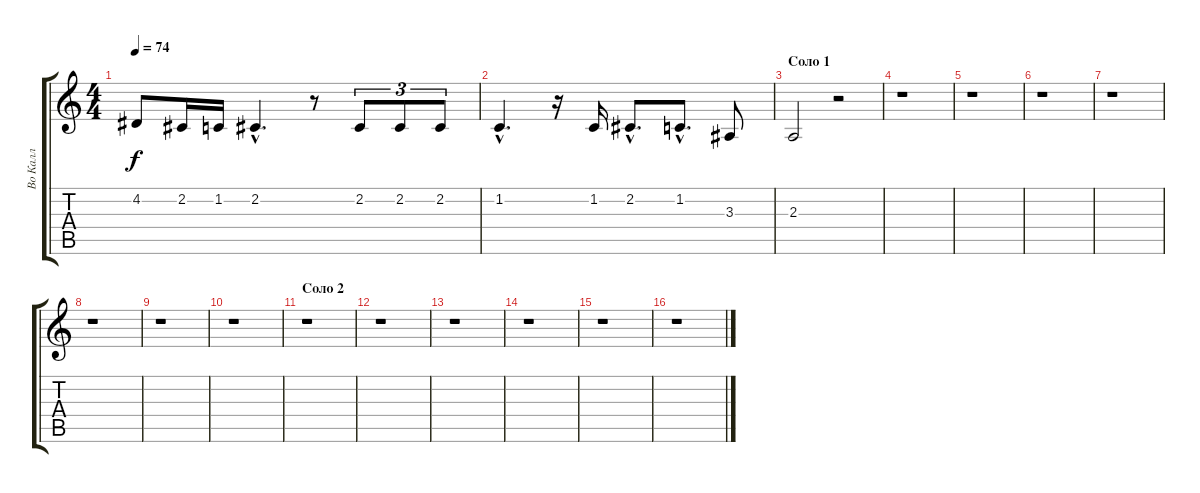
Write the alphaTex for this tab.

\track ("Во Калл" "Во Калл") {instrument lead6voice}
\staff {score tabs}
\tuning (E4 B3 G3 D3 A2 E2) {hide}
\ts (4 4)
\tempo 74
\clef g2
\ks c
4.2.8{dy f} 2.2.16 1.2.16 2.2{hac}.4{d} r.8 2.2.8{tu (3 2)} 2.2.8{tu (3 2)} 2.2.8{tu (3 2)} |
1.2{hac}.4{d} r.16 1.2.16 2.2{hac}.8{d} 1.2{hac}.8{d} 3.3.8 |
\section ("" "Соло 1")
2.3.2 r.2 |
r.1 |
r.1 |
r.1 |
r.1 |
r.1 |
r.1 |
r.1 |
\section ("" "Соло 2")
r.1 |
r.1 |
r.1 |
r.1 |
r.1 |
r.1
